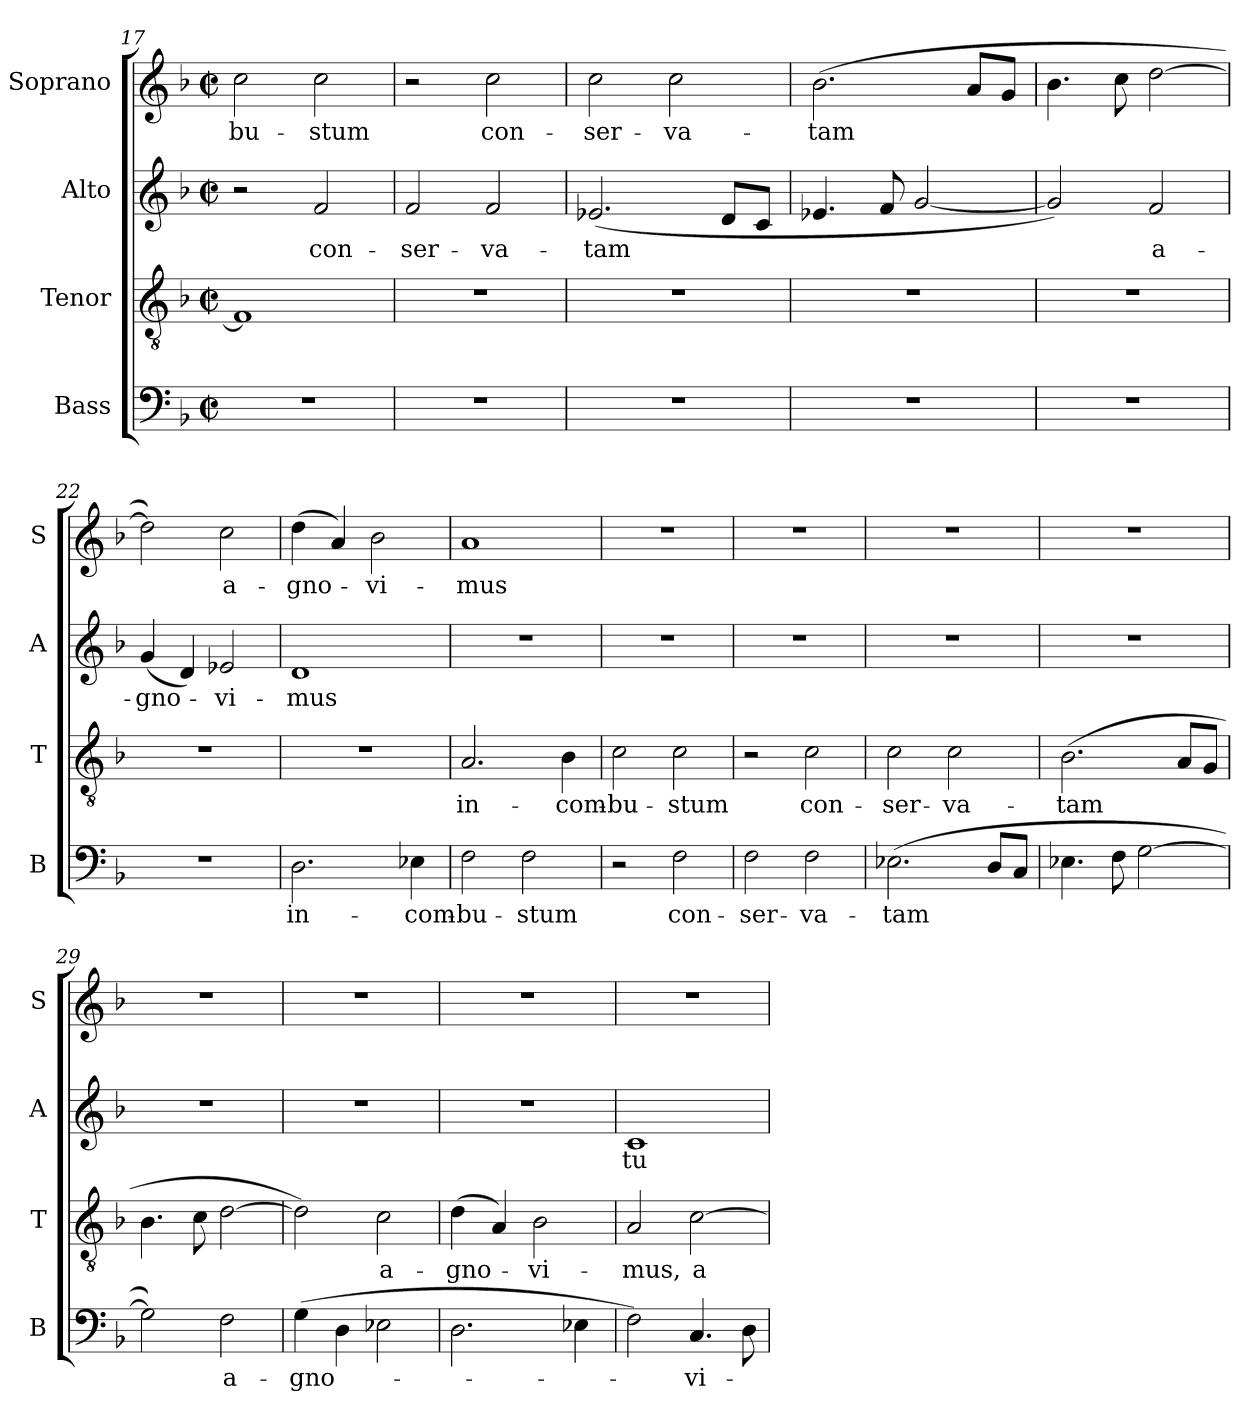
**kern	**text	**kern	**text	**kern	**text	**kern	**text
*part4	*part4	*part3	*part3	*part2	*part2	*part1	*part1
*staff4	*staff4	*staff3	*staff3	*staff2	*staff2	*staff1	*staff1
*I"Bass	*	*I"Tenor	*	*I"Alto	*	*I"Soprano	*
*I'B	*	*I'T	*	*I'A	*	*I'S	*
*clefF4	*	*clefGv2	*	*clefG2	*	*clefG2	*
*k[b-]	*	*k[b-]	*	*k[b-]	*	*k[b-]	*
*F:	*	*F:	*	*F:	*	*F:	*
*M2/2	*	*M2/2	*	*M2/2	*	*M2/2	*
*met(c|)	*	*met(c|)	*	*met(c|)	*	*met(c|)	*
=17	=17	=17	=17	=17	=17	=17	=17
!	!	!	!	!	!	!	!LO:LY:b
1r	.	1F]	.	2r	.	2cc\	-bu-
!	!	!	!	!	!LO:LY:b	!	!LO:LY:b
.	.	.	.	2f/	con-	2cc\	-stum
=18	=18	=18	=18	=18	=18	=18	=18
!	!	!	!	!	!LO:LY:b	!	!
1r	.	1r	.	2f/	-ser-	2r	.
!	!	!	!	!	!LO:LY:b	!	!LO:LY:b
.	.	.	.	2f/	-va-	2cc\	con-
!!LO:LB:g=z
=19	=19	=19	=19	=19	=19	=19	=19
!	!	!	!	!	!LO:LY:b	!	!LO:LY:b
1r	.	1r	.	(<2.e-X/	-tam	2cc\	-ser-
!	!	!	!	!	!	!	!LO:LY:b
.	.	.	.	.	.	2cc\	-va-
.	.	.	.	8d/L	.	.	.
.	.	.	.	8c/J	.	.	.
=20	=20	=20	=20	=20	=20	=20	=20
!	!	!	!	!	!	!	!LO:LY:b
1r	.	1r	.	4.e-X/	.	(>2.b-\	-tam
.	.	.	.	8f/	.	.	.
.	.	.	.	[<2g/	.	.	.
.	.	.	.	.	.	8a/L	.
.	.	.	.	.	.	8g/J	.
=21	=21	=21	=21	=21	=21	=21	=21
1r	.	1r	.	2g/])	.	4.b-\	.
.	.	.	.	.	.	8cc\	.
!	!	!	!	!	!LO:LY:b	!	!
.	.	.	.	2f/	a-	[>2dd\	.
=22	=22	=22	=22	=22	=22	=22	=22
!	!	!	!	!	!LO:LY:b	!	!
1r	.	1r	.	(<4g/	-gno-	2dd\])	.
.	.	.	.	4d/)	.	.	.
!	!	!	!	!	!LO:LY:b	!	!LO:LY:b
.	.	.	.	2e-X/	-vi-	2cc\	a-
=23	=23	=23	=23	=23	=23	=23	=23
!	!LO:LY:b	!	!	!	!LO:LY:b	!	!LO:LY:b
2.D\	in-	1r	.	1d	-mus	(>4dd\	-gno-
.	.	.	.	.	.	4a/)	.
!	!	!	!	!	!	!	!LO:LY:b
.	.	.	.	.	.	2b-\	-vi-
!	!LO:LY:b	!	!	!	!	!	!
4E-X\	-com-	.	.	.	.	.	.
=24	=24	=24	=24	=24	=24	=24	=24
!	!LO:LY:b	!	!LO:LY:b	!	!	!	!LO:LY:b
2F\	-bu-	2.A/	in-	1r	.	1a	-mus
!	!LO:LY:b	!	!	!	!	!	!
2F\	-stum	.	.	.	.	.	.
!	!	!	!LO:LY:b	!	!	!	!
.	.	4B-\	-com-	.	.	.	.
!!LO:LB:g=z
=25	=25	=25	=25	=25	=25	=25	=25
!	!	!	!LO:LY:b	!	!	!	!
2r	.	2c\	-bu-	1r	.	1r	.
!	!LO:LY:b	!	!LO:LY:b	!	!	!	!
2F\	con-	2c\	-stum	.	.	.	.
=26	=26	=26	=26	=26	=26	=26	=26
!	!LO:LY:b	!	!	!	!	!	!
2F\	-ser-	2r	.	1r	.	1r	.
!	!LO:LY:b	!	!LO:LY:b	!	!	!	!
2F\	-va-	2c\	con-	.	.	.	.
=27	=27	=27	=27	=27	=27	=27	=27
!	!LO:LY:b	!	!LO:LY:b	!	!	!	!
(>2.E-X\	-tam	2c\	-ser-	1r	.	1r	.
!	!	!	!LO:LY:b	!	!	!	!
.	.	2c\	-va-	.	.	.	.
8D/L	.	.	.	.	.	.	.
8C/J	.	.	.	.	.	.	.
=28	=28	=28	=28	=28	=28	=28	=28
!	!	!	!LO:LY:b	!	!	!	!
4.E-X\	.	(>2.B-\	-tam	1r	.	1r	.
8F\	.	.	.	.	.	.	.
[>2G\	.	.	.	.	.	.	.
.	.	8A/L	.	.	.	.	.
.	.	8G/J	.	.	.	.	.
=29	=29	=29	=29	=29	=29	=29	=29
2G\])	.	4.B-\	.	1r	.	1r	.
.	.	8c\	.	.	.	.	.
!	!LO:LY:b	!	!	!	!	!	!
2F\	a-	[>2d\	.	.	.	.	.
=30	=30	=30	=30	=30	=30	=30	=30
!	!LO:LY:b	!	!	!	!	!	!
(>4G\	-gno-	2d\])	.	1r	.	1r	.
4D\	.	.	.	.	.	.	.
!	!	!	!LO:LY:b	!	!	!	!
2E-X\	.	2c\	a-	.	.	.	.
!!LO:PB:g=z
=31	=31	=31	=31	=31	=31	=31	=31
!	!	!	!LO:LY:b	!	!	!	!
2.D\	.	(>4d\	-gno-	1r	.	1r	.
.	.	4A/)	.	.	.	.	.
!	!	!	!LO:LY:b	!	!	!	!
.	.	2B-\	-vi-	.	.	.	.
4E-X\	.	.	.	.	.	.	.
=32	=32	=32	=32	=32	=32	=32	=32
!	!	!	!LO:LY:b	!	!LO:LY:b	!	!
2F\)	.	2A/	-mus,	1c	tu-	1r	.
!	!LO:LY:b	!	!LO:LY:b	!	!	!	!
4.C/	-vi-	[>2c\	a-	.	.	.	.
8D\	.	.	.	.	.	.	.
=	=	=	=	=	=	=	=
*-	*-	*-	*-	*-	*-	*-	*-
